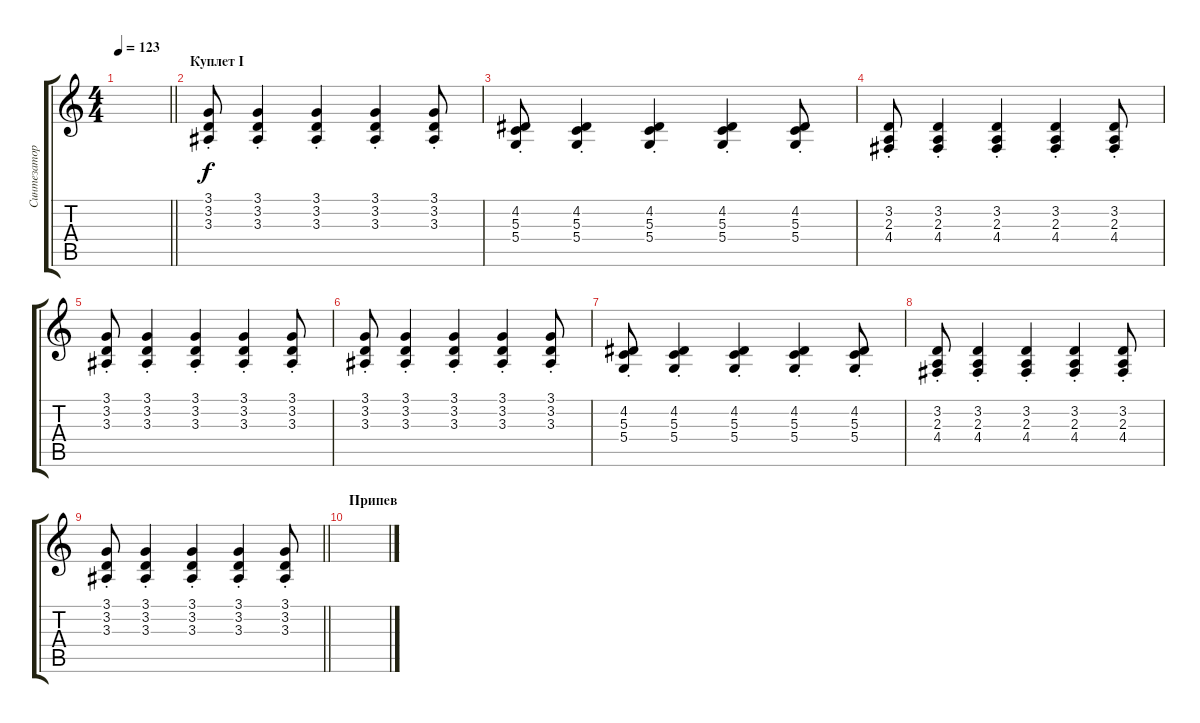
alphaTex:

\track ("Синтезатор №1" "Синтезатор") {instrument accordion}
\staff {score tabs}
\tuning (E4 B3 G3 D3 A2 E2) {hide}
\ts (4 4)
\tempo 123
\clef g2
\barLineRight lightlight
\ks c
|
\section ("" "Куплет I")
(3.1{st} 3.2{st} 3.3{st}).8 (3.1{st} 3.2{st} 3.3{st}).4 (3.1{st} 3.2{st} 3.3{st}).4 (3.1{st} 3.2{st} 3.3{st}).4 (3.1{st} 3.2{st} 3.3{st}).8 |
(4.2{st} 5.3{st} 5.4{st}).8 (4.2{st} 5.3{st} 5.4{st}).4 (4.2{st} 5.3{st} 5.4{st}).4 (4.2{st} 5.3{st} 5.4{st}).4 (4.2{st} 5.3{st} 5.4{st}).8 |
(3.2{st} 2.3{st} 4.4{st}).8 (3.2{st} 2.3{st} 4.4{st}).4 (3.2{st} 2.3{st} 4.4{st}).4 (3.2{st} 2.3{st} 4.4{st}).4 (3.2{st} 2.3{st} 4.4{st}).8 |
(3.1{st} 3.2{st} 3.3{st}).8 (3.1{st} 3.2{st} 3.3{st}).4 (3.1{st} 3.2{st} 3.3{st}).4 (3.1{st} 3.2{st} 3.3{st}).4 (3.1{st} 3.2{st} 3.3{st}).8 |
(3.1{st} 3.2{st} 3.3{st}).8 (3.1{st} 3.2{st} 3.3{st}).4 (3.1{st} 3.2{st} 3.3{st}).4 (3.1{st} 3.2{st} 3.3{st}).4 (3.1{st} 3.2{st} 3.3{st}).8 |
(4.2{st} 5.3{st} 5.4{st}).8 (4.2{st} 5.3{st} 5.4{st}).4 (4.2{st} 5.3{st} 5.4{st}).4 (4.2{st} 5.3{st} 5.4{st}).4 (4.2{st} 5.3{st} 5.4{st}).8 |
(3.2{st} 2.3{st} 4.4{st}).8 (3.2{st} 2.3{st} 4.4{st}).4 (3.2{st} 2.3{st} 4.4{st}).4 (3.2{st} 2.3{st} 4.4{st}).4 (3.2{st} 2.3{st} 4.4{st}).8 |
\barLineRight lightlight
(3.1{st} 3.2{st} 3.3{st}).8 (3.1{st} 3.2{st} 3.3{st}).4 (3.1{st} 3.2{st} 3.3{st}).4 (3.1{st} 3.2{st} 3.3{st}).4 (3.1{st} 3.2{st} 3.3{st}).8 |
\section ("" "Припев")
